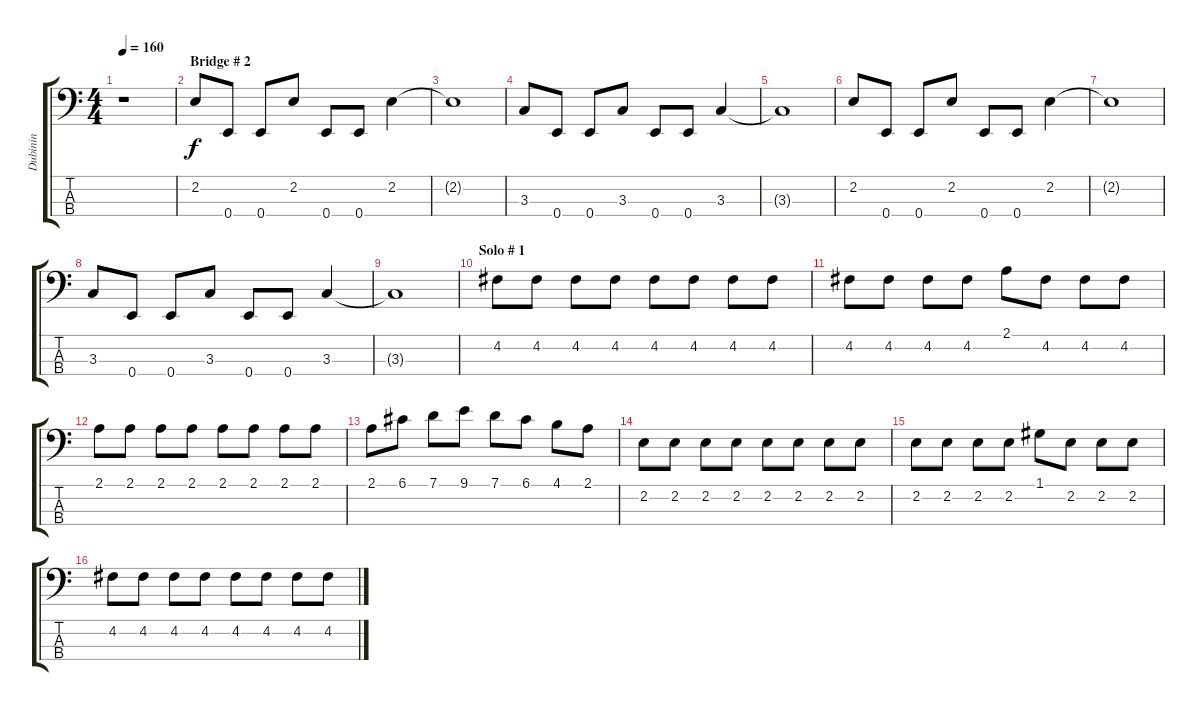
\track ("Dubinin" "Dubinin") {instrument electricbassfinger}
\staff {score tabs}
\tuning (G2 D2 A1 E1) {hide}
\ts (4 4)
\tempo 160
\clef f4
\ks c
r.1{dy f} |
\section ("" "Bridge # 2")
2.2.8 0.4.8 0.4.8 2.2.8 0.4.8 0.4.8 2.2.4 |
2.2{t}.1 |
3.3.8 0.4.8 0.4.8 3.3.8 0.4.8 0.4.8 3.3.4 |
3.3{t}.1 |
2.2.8 0.4.8 0.4.8 2.2.8 0.4.8 0.4.8 2.2.4 |
2.2{t}.1 |
3.3.8 0.4.8 0.4.8 3.3.8 0.4.8 0.4.8 3.3.4 |
3.3{t}.1 |
\section ("" "Solo # 1")
4.2.8 4.2.8 4.2.8 4.2.8 4.2.8 4.2.8 4.2.8 4.2.8 |
4.2.8 4.2.8 4.2.8 4.2.8 2.1.8 4.2.8 4.2.8 4.2.8 |
2.1.8 2.1.8 2.1.8 2.1.8 2.1.8 2.1.8 2.1.8 2.1.8 |
2.1.8 6.1.8 7.1.8 9.1.8 7.1.8 6.1.8 4.1.8 2.1.8 |
2.2.8 2.2.8 2.2.8 2.2.8 2.2.8 2.2.8 2.2.8 2.2.8 |
2.2.8 2.2.8 2.2.8 2.2.8 1.1.8 2.2.8 2.2.8 2.2.8 |
4.2.8 4.2.8 4.2.8 4.2.8 4.2.8 4.2.8 4.2.8 4.2.8
